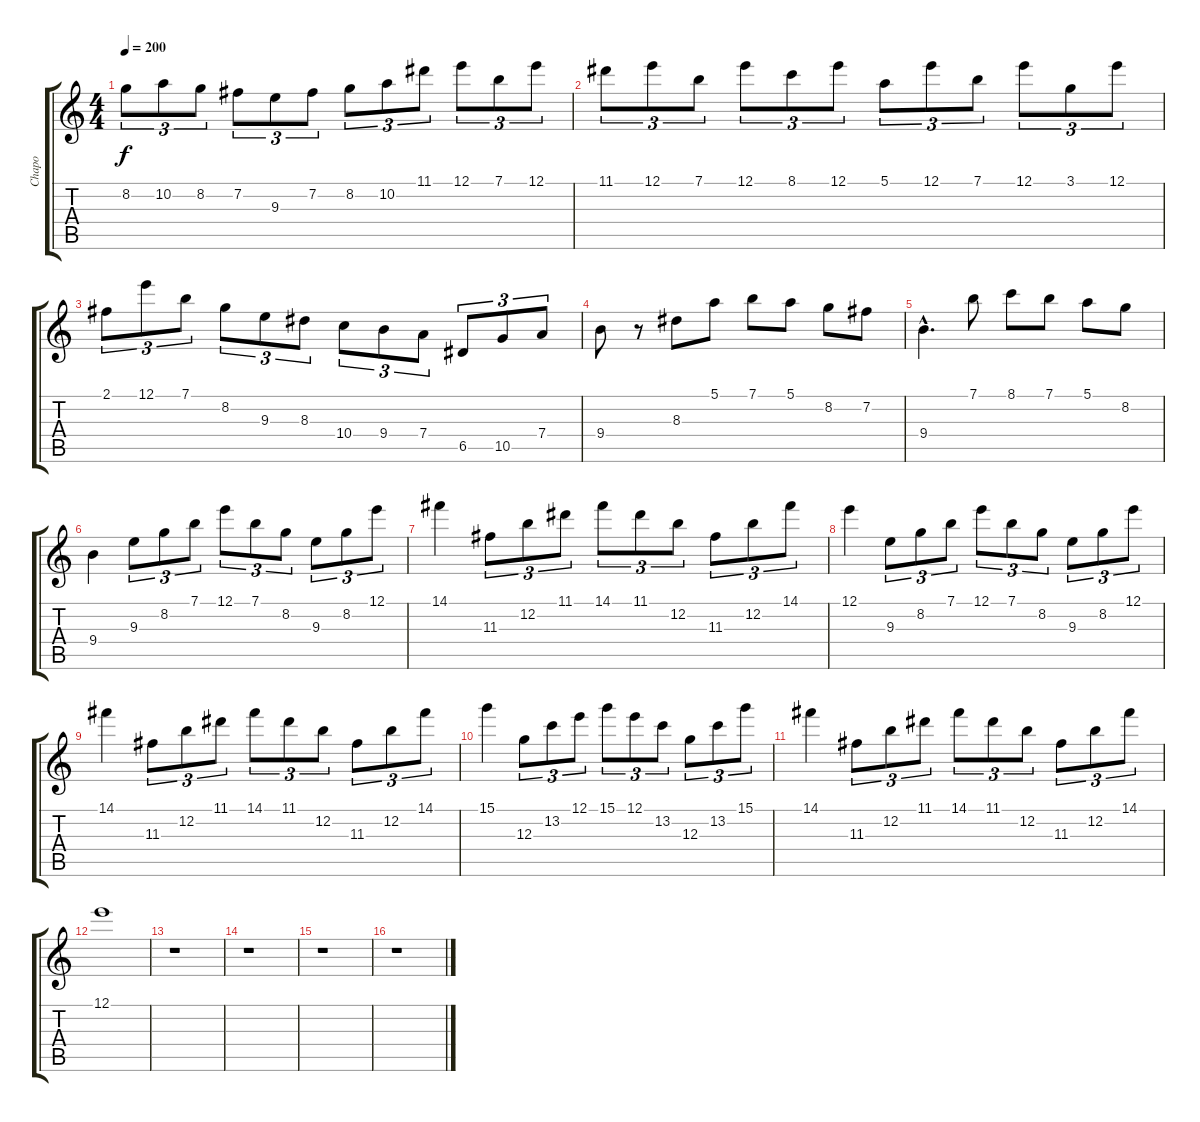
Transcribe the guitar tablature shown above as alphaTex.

\track ("Chapo" "Chapo") {instrument distortionguitar}
\staff {score tabs}
\tuning (E4 B3 G3 D3 A2 E2) {hide}
\ts (4 4)
\tempo 200
\clef g2
\ks c
8.2.8{tu (3 2) dy f} 10.2.8{tu (3 2)} 8.2.8{tu (3 2)} 7.2.8{tu (3 2)} 9.3.8{tu (3 2)} 7.2.8{tu (3 2)} 8.2.8{tu (3 2)} 10.2.8{tu (3 2)} 11.1.8{tu (3 2)} 12.1.8{tu (3 2)} 7.1.8{tu (3 2)} 12.1.8{tu (3 2)} |
11.1.8{tu (3 2)} 12.1.8{tu (3 2)} 7.1.8{tu (3 2)} 12.1.8{tu (3 2)} 8.1.8{tu (3 2)} 12.1.8{tu (3 2)} 5.1.8{tu (3 2)} 12.1.8{tu (3 2)} 7.1.8{tu (3 2)} 12.1.8{tu (3 2)} 3.1.8{tu (3 2)} 12.1.8{tu (3 2)} |
2.1.8{tu (3 2)} 12.1.8{tu (3 2)} 7.1.8{tu (3 2)} 8.2.8{tu (3 2)} 9.3.8{tu (3 2)} 8.3.8{tu (3 2)} 10.4.8{tu (3 2)} 9.4.8{tu (3 2)} 7.4.8{tu (3 2)} 6.5.8{tu (3 2)} 10.5.8{tu (3 2)} 7.4.8{tu (3 2)} |
9.4.8 r.8 8.3.8 5.1.8 7.1.8 5.1.8 8.2.8 7.2.8 |
9.4{hac}.4{d} 7.1.8 8.1.8 7.1.8 5.1.8 8.2.8 |
9.4.4 9.3.8{tu (3 2)} 8.2.8{tu (3 2)} 7.1.8{tu (3 2)} 12.1.8{tu (3 2)} 7.1.8{tu (3 2)} 8.2.8{tu (3 2)} 9.3.8{tu (3 2)} 8.2.8{tu (3 2)} 12.1.8{tu (3 2)} |
14.1.4 11.3.8{tu (3 2)} 12.2.8{tu (3 2)} 11.1.8{tu (3 2)} 14.1.8{tu (3 2)} 11.1.8{tu (3 2)} 12.2.8{tu (3 2)} 11.3.8{tu (3 2)} 12.2.8{tu (3 2)} 14.1.8{tu (3 2)} |
12.1.4 9.3.8{tu (3 2)} 8.2.8{tu (3 2)} 7.1.8{tu (3 2)} 12.1.8{tu (3 2)} 7.1.8{tu (3 2)} 8.2.8{tu (3 2)} 9.3.8{tu (3 2)} 8.2.8{tu (3 2)} 12.1.8{tu (3 2)} |
14.1.4 11.3.8{tu (3 2)} 12.2.8{tu (3 2)} 11.1.8{tu (3 2)} 14.1.8{tu (3 2)} 11.1.8{tu (3 2)} 12.2.8{tu (3 2)} 11.3.8{tu (3 2)} 12.2.8{tu (3 2)} 14.1.8{tu (3 2)} |
15.1.4 12.3.8{tu (3 2)} 13.2.8{tu (3 2)} 12.1.8{tu (3 2)} 15.1.8{tu (3 2)} 12.1.8{tu (3 2)} 13.2.8{tu (3 2)} 12.3.8{tu (3 2)} 13.2.8{tu (3 2)} 15.1.8{tu (3 2)} |
14.1.4 11.3.8{tu (3 2)} 12.2.8{tu (3 2)} 11.1.8{tu (3 2)} 14.1.8{tu (3 2)} 11.1.8{tu (3 2)} 12.2.8{tu (3 2)} 11.3.8{tu (3 2)} 12.2.8{tu (3 2)} 14.1.8{tu (3 2)} |
12.1.1 |
r.1 |
r.1 |
r.1 |
r.1
